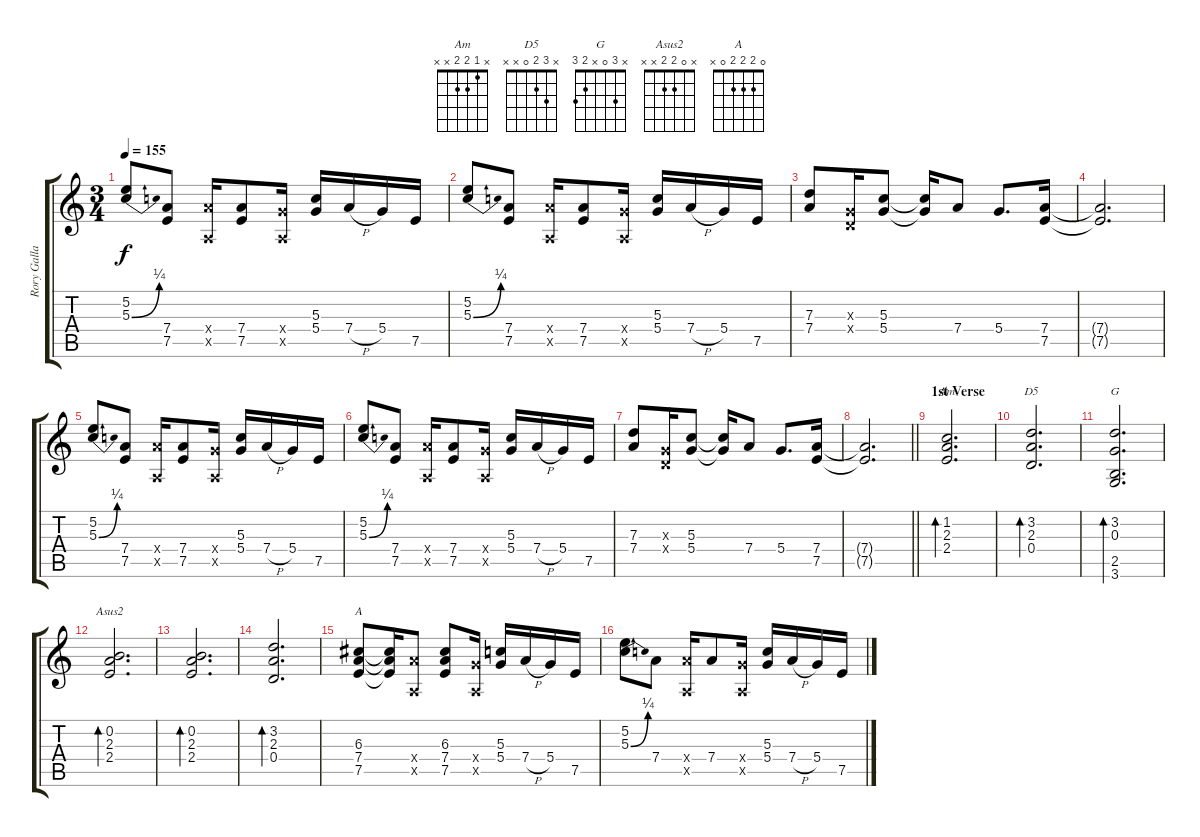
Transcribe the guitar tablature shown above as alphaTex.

\track ("Rory Gallagher" "Rory Galla") {instrument overdrivenguitar}
\staff {score tabs}
\tuning (E4 B3 G3 D3 A2 E2) {hide}
\chord ("Am" x 1 2 2 x x)
\chord ("D5" x 3 2 0 x x)
\chord ("G" x 3 0 x 2 3)
\chord ("Asus2" x 0 2 2 x x)
\chord ("A" 0 2 2 2 0 x)
\ts (3 4)
\tempo 155
\clef g2
\ks c
(5.2 5.3{be (bend 0 0 60 1)}).8{dy f} (7.4 7.5).8 (7.4{x} 0.5{x}).16 (7.4 7.5).8 (5.4{x} 0.5{x}).16 (5.3 5.4).16 7.4{h}.16 5.4.16 7.5.16 |
(5.2 5.3{be (bend 0 0 60 1)}).8 (7.4 7.5).8 (7.4{x} 0.5{x}).16 (7.4 7.5).8 (5.4{x} 0.5{x}).16 (5.3 5.4).16 7.4{h}.16 5.4.16 7.5.16 |
(7.3 7.4).8 (0.3{x} 0.4{x}).16 (5.3 5.4).8 (5.3{t} 5.4{t}).16 7.4.8 5.4.8{d} (7.4 7.5).16 |
(7.4{t} 7.5{t}).2{d} |
(5.2 5.3{be (bend 0 0 60 1)}).8 (7.4 7.5).8 (7.4{x} 0.5{x}).16 (7.4 7.5).8 (5.4{x} 0.5{x}).16 (5.3 5.4).16 7.4{h}.16 5.4.16 7.5.16 |
(5.2 5.3{be (bend 0 0 60 1)}).8 (7.4 7.5).8 (7.4{x} 0.5{x}).16 (7.4 7.5).8 (5.4{x} 0.5{x}).16 (5.3 5.4).16 7.4{h}.16 5.4.16 7.5.16 |
(7.3 7.4).8 (0.3{x} 0.4{x}).16 (5.3 5.4).8 (5.3{t} 5.4{t}).16 7.4.8 5.4.8{d} (7.4 7.5).16 |
\barLineRight lightlight
(7.4{t} 7.5{t}).2{d} |
\section ("" "1st Verse")
(1.2 2.3 2.4).2{d bd 240 ch "Am"} |
(3.2 2.3 0.4).2{d bd 240 ch "D5"} |
(3.2 0.3 2.5 3.6).2{d bd 240 ch "G"} |
(0.2 2.3 2.4).2{d bd 240 ch "Asus2"} |
(0.2 2.3 2.4).2{d bd 240} |
(3.2 2.3 0.4).2{d bd 240} |
(6.3 7.4 7.5).8{ch "A"} (6.3{t} 7.4{t} 7.5{t}).16 (7.4{x} 0.5{x}).8 (6.3 7.4 7.5).8 (5.4{x} 0.5{x}).16 (5.3 5.4).16 7.4{h}.16 5.4.16 7.5.16 |
(5.2 5.3{be (bend 0 0 60 1)}).8 7.4.8 (7.4{x} 0.5{x}).16 7.4.8 (5.4{x} 0.5{x}).16 (5.3 5.4).16 7.4{h}.16 5.4.16 7.5.16
